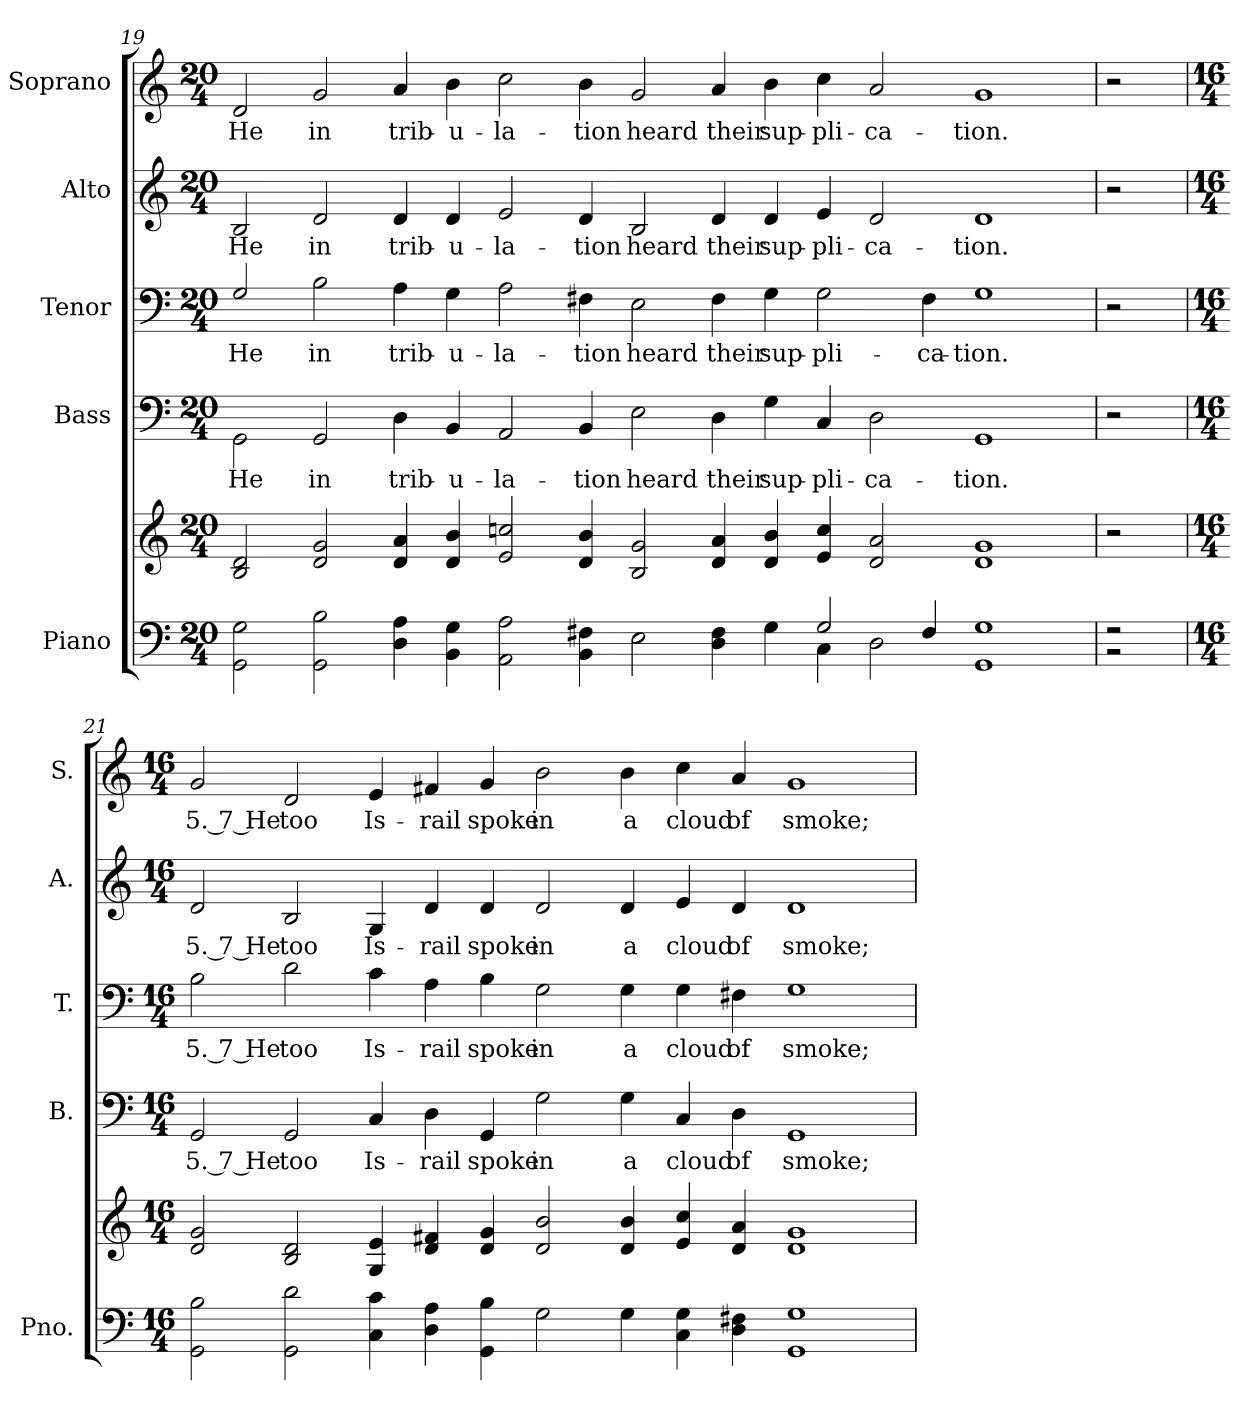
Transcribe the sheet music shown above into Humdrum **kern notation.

**kern	**kern	**kern	**text	**kern	**text	**kern	**text	**kern	**text
*part5	*part5	*part4	*part4	*part3	*part3	*part2	*part2	*part1	*part1
*staff6	*staff5	*staff4	*staff4	*staff3	*staff3	*staff2	*staff2	*staff1	*staff1
*I"Piano	*	*I"Bass	*	*I"Tenor	*	*I"Alto	*	*I"Soprano	*
*I'Pno.	*	*I'B.	*	*I'T.	*	*I'A.	*	*I'S.	*
!!LO:LB:g=z
*clefF4	*clefG2	*clefF4	*	*clefF4	*	*clefG2	*	*clefG2	*
*k[]	*k[]	*k[]	*	*k[]	*	*k[]	*	*k[]	*
*M20/4	*M20/4	*M20/4	*	*M20/4	*	*M20/4	*	*M20/4	*
=19	=19	=19	=19	=19	=19	=19	=19	=19	=19
*^	*	*	*	*	*	*	*	*	*
!	!	!	!	!LO:LY:b:color=#000000	!	!	!	!	!	!
!	!	!	!	!	!	!LO:LY:b:color=#000000	!	!	!	!
!	!	!	!	!	!	!	!	!LO:LY:b:color=#000000	!	!
!	!	!	!	!	!	!	!	!	!	!LO:LY:b:color=#000000
2GGi\ 2Gi	1ryy	2Bi/ 2di	2GGi\	He	2Gi/	He	2Bi/	He	2di/	He
!	!	!	!	!LO:LY:b:color=#000000	!	!	!	!	!	!
!	!	!	!	!	!	!LO:LY:b:color=#000000	!	!	!	!
!	!	!	!	!	!	!	!	!LO:LY:b:color=#000000	!	!
!	!	!	!	!	!	!	!	!	!	!LO:LY:b:color=#000000
2GGi\ 2Bi	.	2di/ 2gi	2GGi/	in	2Bi\	in	2di/	in	2gi/	in
!	!	!	!	!LO:LY:b:color=#000000	!	!	!	!	!	!
!	!	!	!	!	!	!LO:LY:b:color=#000000	!	!	!	!
!	!	!	!	!	!	!	!	!LO:LY:b:color=#000000	!	!
!	!	!	!	!	!	!	!	!	!	!LO:LY:b:color=#000000
4Di\ 4Ai	1ryy	4di/ 4ai	4Di\	trib-	4Ai\	trib-	4di/	trib-	4ai/	trib-
!	!	!	!	!LO:LY:b:color=#000000	!	!	!	!	!	!
!	!	!	!	!	!	!LO:LY:b:color=#000000	!	!	!	!
!	!	!	!	!	!	!	!	!LO:LY:b:color=#000000	!	!
!	!	!	!	!	!	!	!	!	!	!LO:LY:b:color=#000000
4BBi\ 4Gi	.	4di/ 4bi	4BBi/	-u-	4Gi\	-u-	4di/	-u-	4bi\	-u-
!	!	!	!	!LO:LY:b:color=#000000	!	!	!	!	!	!
!	!	!	!	!	!	!LO:LY:b:color=#000000	!	!	!	!
!	!	!	!	!	!	!	!	!LO:LY:b:color=#000000	!	!
!	!	!	!	!	!	!	!	!	!	!LO:LY:b:color=#000000
2AAi\ 2Ai	.	2ei/ 2ccni	2AAi/	-la-	2Ai\	-la-	2ei/	-la-	2cci\	-la-
!	!	!	!	!LO:LY:b:color=#000000	!	!	!	!	!	!
!	!	!	!	!	!	!LO:LY:b:color=#000000	!	!	!	!
!	!	!	!	!	!	!	!	!LO:LY:b:color=#000000	!	!
!	!	!	!	!	!	!	!	!	!	!LO:LY:b:color=#000000
4BBi\ 4F#Xi	1ryy	4di/ 4bi	4BBi/	-tion	4F#Xi\	-tion	4di/	-tion	4bi\	-tion
!	!	!	!	!LO:LY:b:color=#000000	!	!	!	!	!	!
!	!	!	!	!	!	!LO:LY:b:color=#000000	!	!	!	!
!	!	!	!	!	!	!	!	!LO:LY:b:color=#000000	!	!
!	!	!	!	!	!	!	!	!	!	!LO:LY:b:color=#000000
2Ei\	.	2Bi/ 2gi	2Ei\	heard	2Ei\	heard	2Bi/	heard	2gi/	heard
!	!	!	!	!LO:LY:b:color=#000000	!	!	!	!	!	!
!	!	!	!	!	!	!LO:LY:b:color=#000000	!	!	!	!
!	!	!	!	!	!	!	!	!LO:LY:b:color=#000000	!	!
!	!	!	!	!	!	!	!	!	!	!LO:LY:b:color=#000000
4Di\ 4F#i	.	4di/ 4ai	4Di\	their	4F#i\	their	4di/	their	4ai/	their
!	!	!	!	!LO:LY:b:color=#000000	!	!	!	!	!	!
!	!	!	!	!	!	!LO:LY:b:color=#000000	!	!	!	!
!	!	!	!	!	!	!	!	!LO:LY:b:color=#000000	!	!
!	!	!	!	!	!	!	!	!	!	!LO:LY:b:color=#000000
4Gi\	4ryy	4di/ 4bi	4Gi\	sup-	4Gi\	sup-	4di/	sup-	4bi\	sup-
!	!	!	!	!LO:LY:b:color=#000000	!	!	!	!	!	!
!	!	!	!	!	!	!LO:LY:b:color=#000000	!	!	!	!
!	!	!	!	!	!	!	!	!LO:LY:b:color=#000000	!	!
!	!	!	!	!	!	!	!	!	!	!LO:LY:b:color=#000000
2Gi/	4Ci\	4ei/ 4cci	4Ci/	-pli-	2Gi\	-pli-	4ei/	-pli-	4cci\	-pli-
!	!	!	!	!LO:LY:b:color=#000000	!	!	!	!	!	!
!	!	!	!	!	!	!	!	!LO:LY:b:color=#000000	!	!
!	!	!	!	!	!	!	!	!	!	!LO:LY:b:color=#000000
.	2Di\	2di/ 2ai	2Di\	-ca-	.	.	2di/	-ca-	2ai/	-ca-
!	!	!	!	!	!	!LO:LY:b:color=#000000	!	!	!	!
4F#i/	.	.	.	.	4F#i\	-ca-	.	.	.	.
!	!	!	!	!LO:LY:b:color=#000000	!	!	!	!	!	!
!	!	!	!	!	!	!LO:LY:b:color=#000000	!	!	!	!
!	!	!	!	!	!	!	!	!LO:LY:b:color=#000000	!	!
!	!	!	!	!	!	!	!	!	!	!LO:LY:b:color=#000000
1GGi 1Gi	1ryy	1di 1gi	1GGi	-tion.	1Gi	-tion.	1di	-tion.	1gi	-tion.
!!LO:PB:g=z
=20	=20	=20	=20	=20	=20	=20	=20	=20	=20	=20
2r	2r	2r	2r	.	2r	.	2r	.	2r	.
*v	*v	*	*	*	*	*	*	*	*	*
=21	=21	=21	=21	=21	=21	=21	=21	=21	=21
*M16/4	*M16/4	*M16/4	*	*M16/4	*	*M16/4	*	*M16/4	*
*^	*	*	*	*	*	*	*	*	*
!	!	!	!	!LO:LY:b:color=#000000	!	!	!	!	!	!
*v	*v	*	*	*	*	*	*	*	*	*
*^	*	*	*	*	*	*	*	*	*
!	!	!	!	!	!	!LO:LY:b:color=#000000	!	!	!	!
*v	*v	*	*	*	*	*	*	*	*	*
*^	*	*	*	*	*	*	*	*	*
!	!	!	!	!	!	!	!	!LO:LY:b:color=#000000	!	!
*v	*v	*	*	*	*	*	*	*	*	*
*^	*	*	*	*	*	*	*	*	*
!	!	!	!	!	!	!	!	!	!	!LO:LY:b:color=#000000
*v	*v	*	*	*	*	*	*	*	*	*
2GGi\ 2Bi	2di/ 2gi	2GGi/	5. 7 He	2Bi\	5. 7 He	2di/	5. 7 He	2gi/	5. 7 He
!	!	!	!LO:LY:b:color=#000000	!	!	!	!	!	!
!	!	!	!	!	!LO:LY:b:color=#000000	!	!	!	!
!	!	!	!	!	!	!	!LO:LY:b:color=#000000	!	!
!	!	!	!	!	!	!	!	!	!LO:LY:b:color=#000000
2GGi\ 2di	2Bi/ 2di	2GGi/	too	2di\	too	2Bi/	too	2di/	too
!	!	!	!LO:LY:b:color=#000000	!	!	!	!	!	!
!	!	!	!	!	!LO:LY:b:color=#000000	!	!	!	!
!	!	!	!	!	!	!	!LO:LY:b:color=#000000	!	!
!	!	!	!	!	!	!	!	!	!LO:LY:b:color=#000000
4Ci\ 4ci	4Gi/ 4ei	4Ci/	Is-	4ci\	Is-	4Gi/	Is-	4ei/	Is-
!	!	!	!LO:LY:b:color=#000000	!	!	!	!	!	!
!	!	!	!	!	!LO:LY:b:color=#000000	!	!	!	!
!	!	!	!	!	!	!	!LO:LY:b:color=#000000	!	!
!	!	!	!	!	!	!	!	!	!LO:LY:b:color=#000000
4Di\ 4Ai	4di/ 4f#Xi	4Di\	-rail	4Ai\	-rail	4di/	-rail	4f#Xi/	-rail
!	!	!	!LO:LY:b:color=#000000	!	!	!	!	!	!
!	!	!	!	!	!LO:LY:b:color=#000000	!	!	!	!
!	!	!	!	!	!	!	!LO:LY:b:color=#000000	!	!
!	!	!	!	!	!	!	!	!	!LO:LY:b:color=#000000
4GGi\ 4Bi	4di/ 4gi	4GGi/	spoke	4Bi\	spoke	4di/	spoke	4gi/	spoke
!	!	!	!LO:LY:b:color=#000000	!	!	!	!	!	!
!	!	!	!	!	!LO:LY:b:color=#000000	!	!	!	!
!	!	!	!	!	!	!	!LO:LY:b:color=#000000	!	!
!	!	!	!	!	!	!	!	!	!LO:LY:b:color=#000000
2Gi\	2di/ 2bi	2Gi\	in	2Gi\	in	2di/	in	2bi\	in
!	!	!	!LO:LY:b:color=#000000	!	!	!	!	!	!
!	!	!	!	!	!LO:LY:b:color=#000000	!	!	!	!
!	!	!	!	!	!	!	!LO:LY:b:color=#000000	!	!
!	!	!	!	!	!	!	!	!	!LO:LY:b:color=#000000
4Gi\	4di/ 4bi	4Gi\	a	4Gi\	a	4di/	a	4bi\	a
!	!	!	!LO:LY:b:color=#000000	!	!	!	!	!	!
!	!	!	!	!	!LO:LY:b:color=#000000	!	!	!	!
!	!	!	!	!	!	!	!LO:LY:b:color=#000000	!	!
!	!	!	!	!	!	!	!	!	!LO:LY:b:color=#000000
4Ci\ 4Gi	4ei/ 4cci	4Ci/	cloud	4Gi\	cloud	4ei/	cloud	4cci\	cloud
!	!	!	!LO:LY:b:color=#000000	!	!	!	!	!	!
!	!	!	!	!	!LO:LY:b:color=#000000	!	!	!	!
!	!	!	!	!	!	!	!LO:LY:b:color=#000000	!	!
!	!	!	!	!	!	!	!	!	!LO:LY:b:color=#000000
4Di\ 4F#Xi	4di/ 4ai	4Di\	of	4F#Xi\	of	4di/	of	4ai/	of
!	!	!	!LO:LY:b:color=#000000	!	!	!	!	!	!
!	!	!	!	!	!LO:LY:b:color=#000000	!	!	!	!
!	!	!	!	!	!	!	!LO:LY:b:color=#000000	!	!
!	!	!	!	!	!	!	!	!	!LO:LY:b:color=#000000
1GGi 1Gi	1di 1gi	1GGi	smoke;	1Gi	smoke;	1di	smoke;	1gi	smoke;
=	=	=	=	=	=	=	=	=	=
*-	*-	*-	*-	*-	*-	*-	*-	*-	*-
